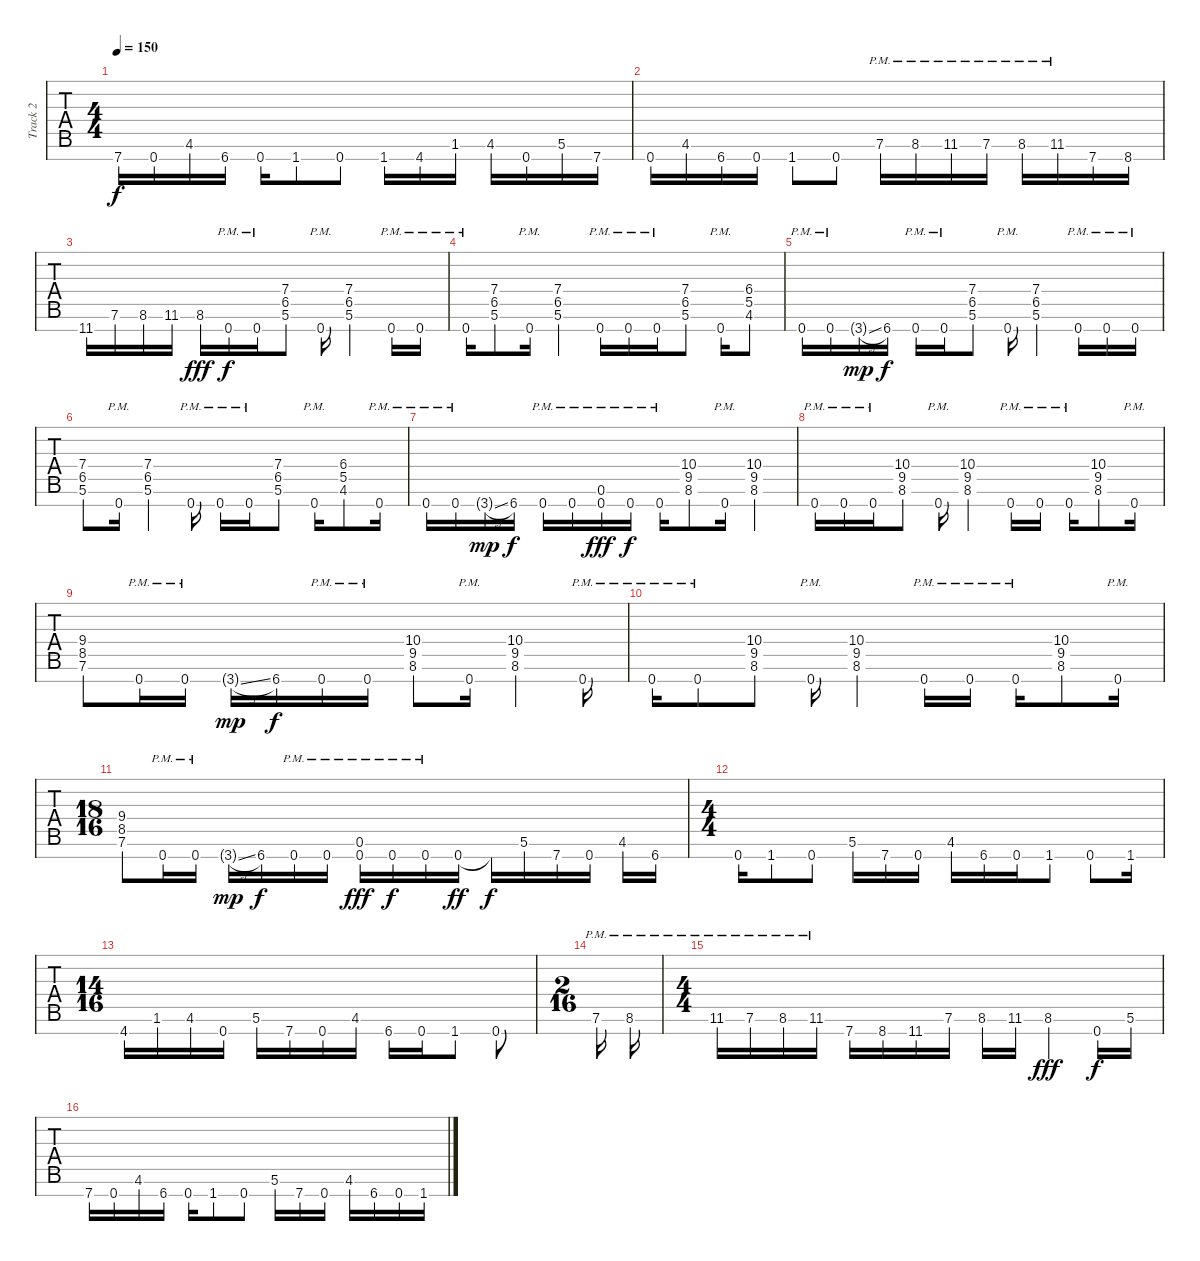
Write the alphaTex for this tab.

\track ("Track 2" "Track 2") {instrument distortionguitar}
\staff {tabs}
\tuning (E4 B3 G3 D3 A2 E2 A1) {hide}
\ts (4 4)
\tempo 150
\clef f4
\ks c
7.7.16{dy f} 0.7.16 4.6.16 6.7.16 0.7.16 1.7.8 0.7.8 1.7.16 4.7.16 1.6.16 4.6.16 0.7.16 5.6.16 7.7.16 |
0.7.16 4.6.16 6.7.16 0.7.16 1.7.8 0.7.8 7.6{pm}.16 8.6{pm}.16 11.6{pm}.16 7.6{pm}.16 8.6{pm}.16 11.6{pm}.16 7.7.16 8.7.16 |
11.7.16 7.6.16 8.6.16 11.6.16 8.6{hac}.16{dy fff} 0.7{pm}.16{dy f} 0.7{pm}.16 (7.4 6.5 5.6).8 0.7{pm}.16 (7.4 6.5 5.6).4 0.7{pm}.16 0.7{pm}.16 |
0.7{pm}.16 (7.4 6.5 5.6).8 0.7{pm}.16 (7.4 6.5 5.6).4 0.7{pm}.16 0.7{pm}.16 0.7{pm}.16 (7.4 6.5 5.6).8 0.7{pm}.16 (6.4 5.5 4.6).8 |
0.7{pm}.16 0.7{pm}.16 3.7{sl g}.16{dy mp} 6.7.16{dy f} 0.7{pm}.16 0.7{pm}.16 (7.4 6.5 5.6).8 0.7{pm}.16 (7.4 6.5 5.6).4 0.7{pm}.16 0.7{pm}.16 0.7{pm}.16 |
(7.4 6.5 5.6).8 0.7{pm}.16 (7.4 6.5 5.6).4 0.7{pm}.16 0.7{pm}.16 0.7{pm}.16 (7.4 6.5 5.6).8 0.7{pm}.16 (6.4 5.5 4.6).8 0.7{pm}.16 |
0.7{pm}.16 0.7{pm}.16 3.7{sl g}.16{dy mp} 6.7.16{dy f} 0.7{pm}.16 0.7{pm}.16 (0.6{hac pm} 0.7{hac pm}).16{dy fff} 0.7{pm}.16{dy f} 0.7{pm}.16 (10.4 9.5 8.6).8 0.7{pm}.16 (10.4 9.5 8.6).4 |
0.7{pm}.16 0.7{pm}.16 0.7{pm}.16 (10.4 9.5 8.6).8 0.7{pm}.16 (10.4 9.5 8.6).4 0.7{pm}.16 0.7{pm}.16 0.7{pm}.16 (10.4 9.5 8.6).8 0.7{pm}.16 |
(9.4 8.5 7.6).8 0.7{pm}.16 0.7{pm}.16 3.7{sl g}.16{dy mp} 6.7.16{dy f} 0.7{pm}.16 0.7{pm}.16 (10.4 9.5 8.6).8 0.7{pm}.16 (10.4 9.5 8.6).4 0.7{pm}.16 |
0.7{pm}.16 0.7{pm}.8 (10.4 9.5 8.6).8 0.7{pm}.16 (10.4 9.5 8.6).4 0.7{pm}.16 0.7{pm}.16 0.7{pm}.16 (10.4 9.5 8.6).8 0.7{pm}.16 |
\ts (18 16)
(9.4 8.5 7.6).8 0.7{pm}.16 0.7{pm}.16 3.7{sl g}.16{dy mp} 6.7.16{dy f} 0.7{pm}.16 0.7{pm}.16 (0.6{hac pm} 0.7{hac pm}).16{dy fff} 0.7{pm}.16{dy f} 0.7{pm}.16 0.7{ac}.16{dy ff} 0.7{t}.16{dy f} 5.6.16 7.7.16 0.7.16 4.6.16 6.7.16 |
\ts (4 4)
0.7.16 1.7.8 0.7.8 5.6.16 7.7.16 0.7.16 4.6.16 6.7.16 0.7.16 1.7.8 0.7.8 1.7.16 |
\ts (14 16)
4.7.16 1.6.16 4.6.16 0.7.16 5.6.16 7.7.16 0.7.16 4.6.16 6.7.16 0.7.16 1.7.8 0.7.8 |
\ts (2 16)
7.6{pm}.16 8.6{pm}.16 |
\ts (4 4)
11.6{pm}.16 7.6{pm}.16 8.6{pm}.16 11.6{pm}.16 7.7.16 8.7.16 11.7.16 7.6.16 8.6.16 11.6.16 8.6{hac st}.4{dy fff} 0.7.16{dy f} 5.6.16 |
7.7.16 0.7.16 4.6.16 6.7.16 0.7.16 1.7.8 0.7.8 5.6.16 7.7.16 0.7.16 4.6.16 6.7.16 0.7.16 1.7.16
